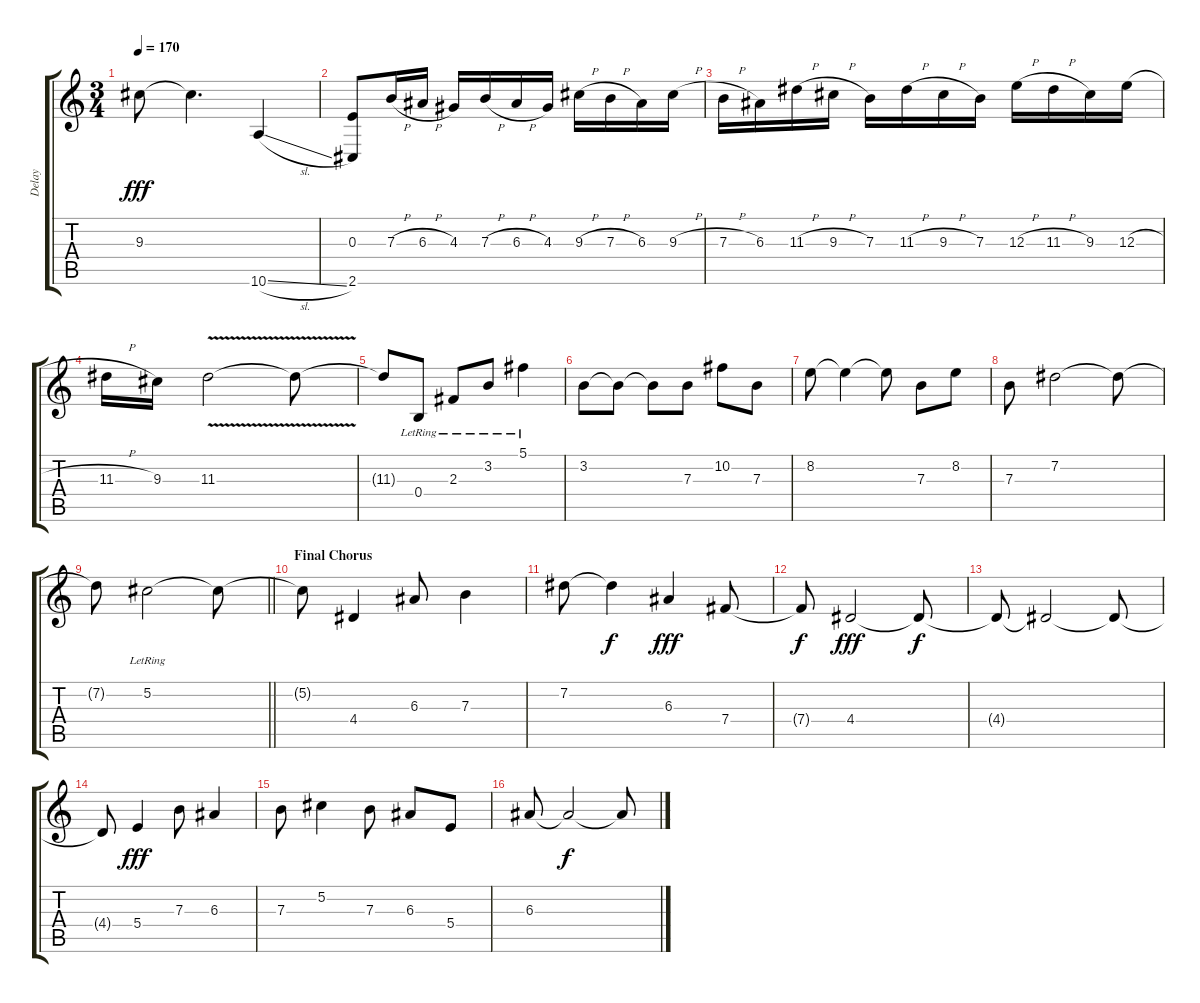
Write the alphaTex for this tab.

\track ("Delay" "Delay") {instrument distortionguitar}
\staff {score tabs}
\tuning (Db4 Ab3 E3 B2 Gb2 B1) {hide}
\ts (3 4)
\tempo 170
\clef g2
\ks c
9.3{t}.8{dy fff} 9.3{t}.4{d} 10.6{sl}.4 |
(0.3 2.6).8 7.3{h}.16 6.3{h}.16 4.3.16 7.3{h}.16 6.3{h}.16 4.3.16 9.3{h}.16 7.3{h}.16 6.3.16 9.3{h}.16 |
7.3{h}.16 6.3.16 11.3{h}.16 9.3{h}.16 7.3.16 11.3{h}.16 9.3{h}.16 7.3.16 12.3{h}.16 11.3{h}.16 9.3.16 12.3{h}.16 |
11.3{h}.16 9.3.16 11.3{v}.2 11.3{t}.8 |
11.3{t}.8 0.4{lr}.8 2.3{lr}.8 3.2{lr}.8 5.1{lr}.4 |
3.2.8 3.2{t}.8 3.2{t}.8 7.3.8 10.2.8 7.3.8 |
8.2.8 8.2{t}.4 8.2{t}.8 7.3.8 8.2.8 |
7.3.8 7.2.2 7.2{t}.8 |
\barLineRight lightlight
7.2{t}.8 5.2{lr}.2 5.2{t}.8 |
\section ("" "Final Chorus")
5.2{t}.8 4.4.4{volume 10 instrument distortionguitar} 6.3.8 7.3.4 |
7.2.8 7.2{t}.4{dy f} 6.3.4{dy fff} 7.4.8 |
7.4{t}.8{dy f} 4.4.2{dy fff} 4.4{t}.8{dy f} |
4.4{t}.8 4.4{t}.2 4.4{t}.8 |
4.4{t}.8 5.4.4{dy fff} 7.3.8 6.3.4 |
7.3.8 5.2.4 7.3.8 6.3.8 5.4.8 |
6.3.8 6.3{t}.2{dy f} 6.3{t}.8
